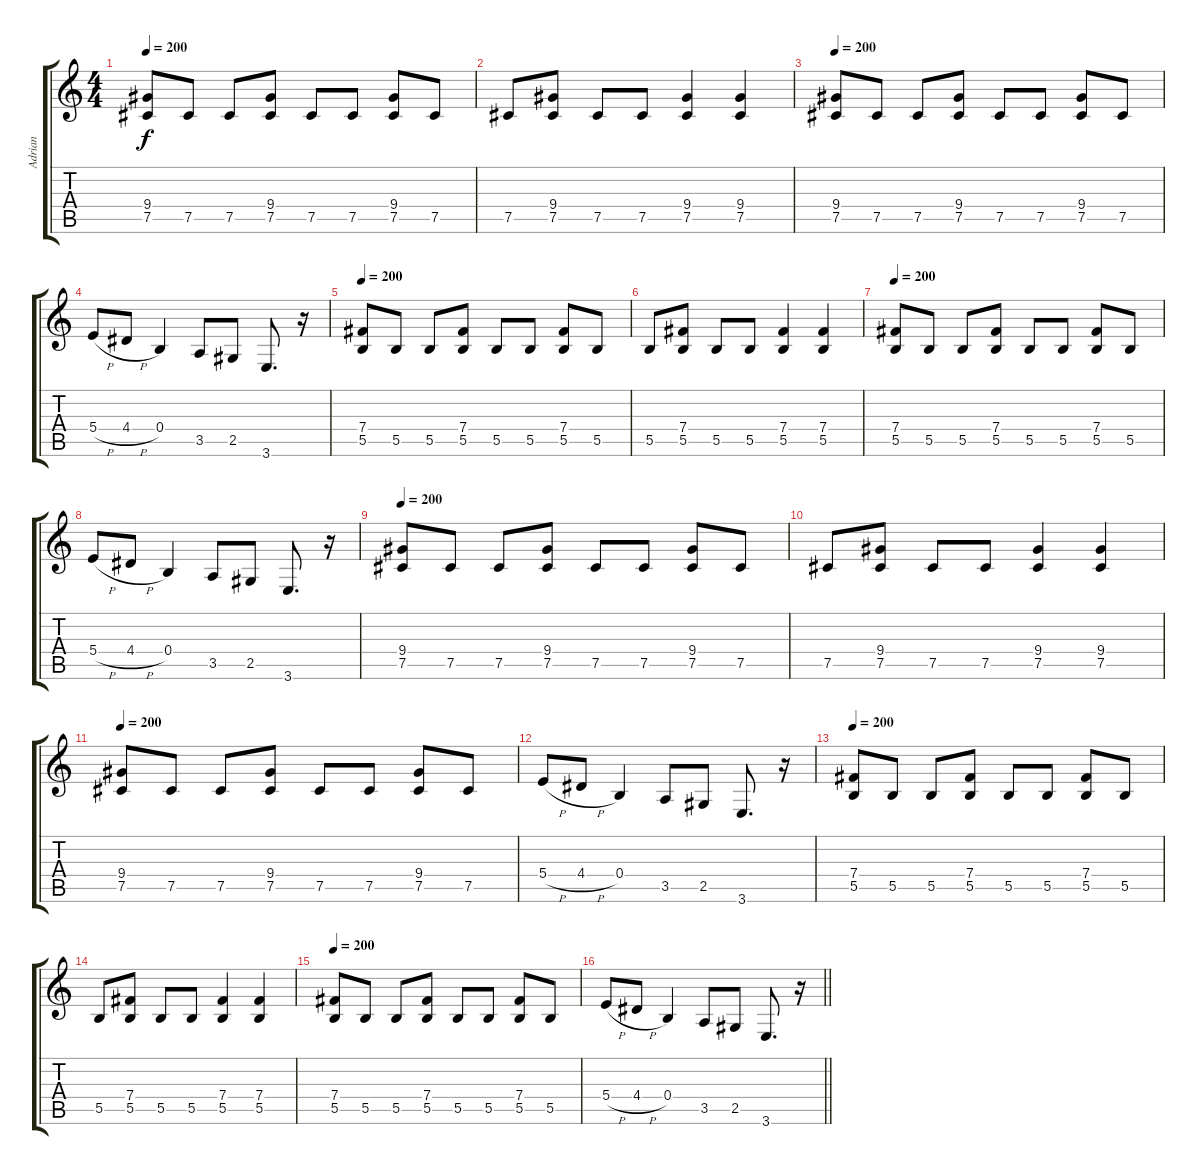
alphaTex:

\track ("Adrian" "Adrian") {instrument distortionguitar}
\staff {score tabs}
\tuning (Db4 Ab3 E3 B2 Gb2 Db2) {hide}
\ts (4 4)
\tempo 200
\clef g2
\ks c
(9.4 7.5).8{dy f} 7.5.8 7.5.8 (9.4 7.5).8 7.5.8 7.5.8 (9.4 7.5).8 7.5.8 |
7.5.8 (9.4 7.5).8 7.5.8 7.5.8 (9.4 7.5).4 (9.4 7.5).4 |
\tempo 200
(9.4 7.5).8 7.5.8 7.5.8 (9.4 7.5).8 7.5.8 7.5.8 (9.4 7.5).8 7.5.8 |
5.4{h}.8 4.4{h}.8 0.4.4 3.5.8 2.5.8 3.6.8{d} r.16 |
\tempo 200
(7.4 5.5).8 5.5.8 5.5.8 (7.4 5.5).8 5.5.8 5.5.8 (7.4 5.5).8 5.5.8 |
5.5.8 (7.4 5.5).8 5.5.8 5.5.8 (7.4 5.5).4 (7.4 5.5).4 |
\tempo 200
(7.4 5.5).8 5.5.8 5.5.8 (7.4 5.5).8 5.5.8 5.5.8 (7.4 5.5).8 5.5.8 |
5.4{h}.8 4.4{h}.8 0.4.4 3.5.8 2.5.8 3.6.8{d} r.16 |
\tempo 200
(9.4 7.5).8 7.5.8 7.5.8 (9.4 7.5).8 7.5.8 7.5.8 (9.4 7.5).8 7.5.8 |
7.5.8 (9.4 7.5).8 7.5.8 7.5.8 (9.4 7.5).4 (9.4 7.5).4 |
\tempo 200
(9.4 7.5).8 7.5.8 7.5.8 (9.4 7.5).8 7.5.8 7.5.8 (9.4 7.5).8 7.5.8 |
5.4{h}.8 4.4{h}.8 0.4.4 3.5.8 2.5.8 3.6.8{d} r.16 |
\tempo 200
(7.4 5.5).8 5.5.8 5.5.8 (7.4 5.5).8 5.5.8 5.5.8 (7.4 5.5).8 5.5.8 |
5.5.8 (7.4 5.5).8 5.5.8 5.5.8 (7.4 5.5).4 (7.4 5.5).4 |
\tempo 200
(7.4 5.5).8 5.5.8 5.5.8 (7.4 5.5).8 5.5.8 5.5.8 (7.4 5.5).8 5.5.8 |
\barLineRight lightlight
5.4{h}.8 4.4{h}.8 0.4.4 3.5.8 2.5.8 3.6.8{d} r.16
